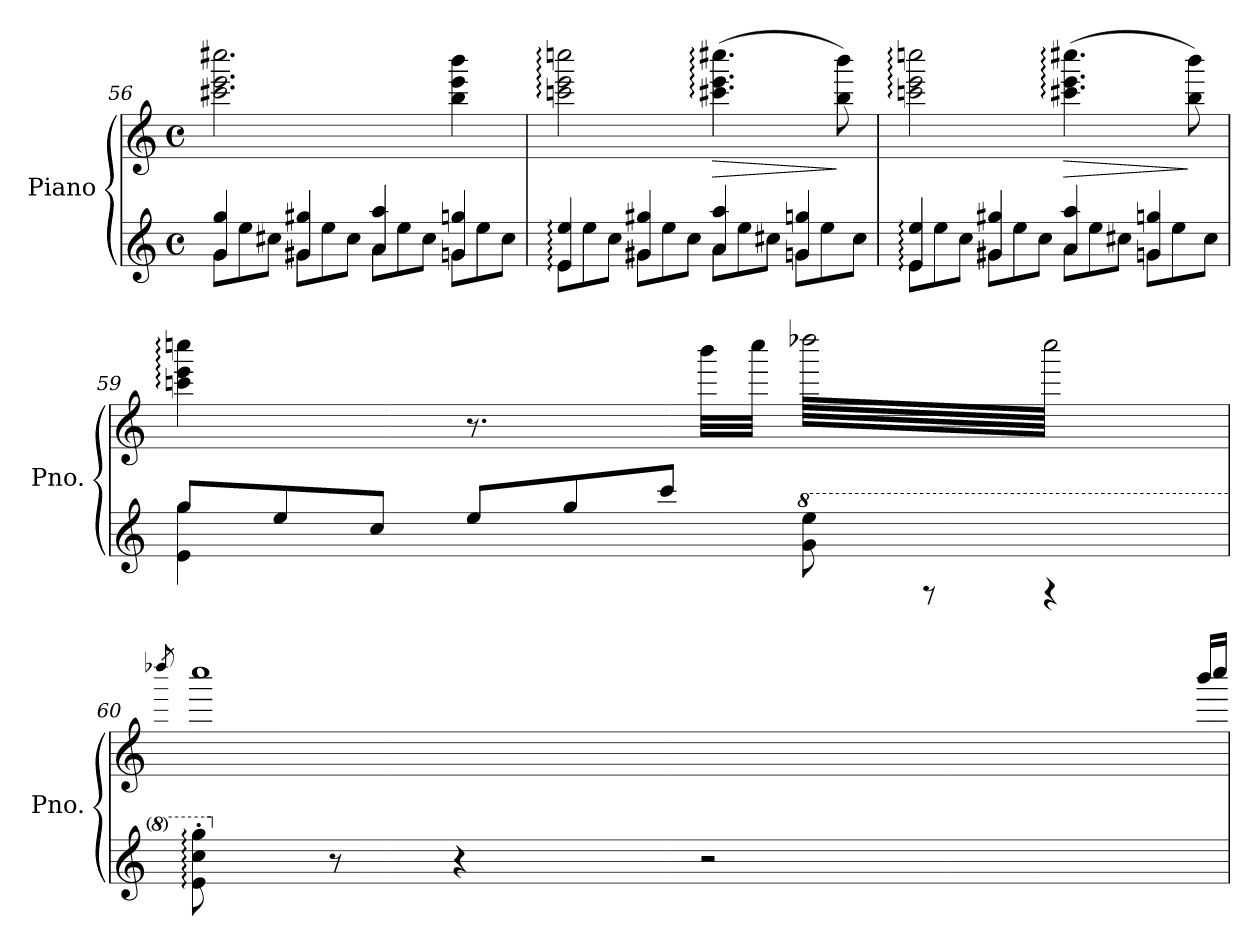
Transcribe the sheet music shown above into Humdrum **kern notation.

**kern	**kern	**dynam
*part1	*part1	*part1
*staff2	*staff1	*staff1/2
*I"Piano	*	*
*I'Pno.	*	*
*clefG2	*clefG2	*
*k[]	*k[]	*
*M4/4	*M4/4	*
*met(c)	*met(c)	*
*Xtuplet	*	*
=56	=56	=56
*^	*	*
12g\L	4g/ 4gg/	2.ccc#X\ 2.eee\ 2.cccc#X\	.
12ee\	.	.	.
12cc#X\J	.	.	.
12g#X\L	4g#/ 4gg#X/	.	.
12ee\	.	.	.
12cc#\J	.	.	.
12a\L	4a/ 4aa/	.	.
12ee\	.	.	.
12cc#\J	.	.	.
*	*	*MM140	*
12gn\L	4g/ 4ggn/	4bb\ 4eee\ 4bbb\	.
12ee\	.	.	.
12cc#\J	.	.	.
!!LO:PB:g=z
=57	=57	=57	=57
*	*	*MM100	*
12e\L	4e/: 4ee/:	2cccn\: 2eee\: 2ccccn\:	.
12ee\	.	.	.
12cc\J	.	.	.
12g#X\L	4g#/ 4gg#X/	.	.
12ee\	.	.	.
12cc\J	.	.	.
*	*	*MM140	*
!	!	!	!LO:HP:b
12a\L	4a/ 4aa/	(4.ccc#X\: 4.eee\: 4.cccc#X\:	>
12ee\	.	.	.
12cc#X\J	.	.	.
12gn\L	4g/ 4ggn/	.	.
12ee\	.	.	.
*	*	*MM160	*
.	.	8bb\ 8bbb\)	]
12cc#\J	.	.	.
=58	=58	=58	=58
12e\L	4e/: 4ee/:	2cccn\: 2eee\: 2ccccn\:	.
12ee\	.	.	.
12cc\J	.	.	.
12g#X\L	4g#/ 4gg#X/	.	.
12ee\	.	.	.
12cc\J	.	.	.
!	!	!	!LO:HP:b
12a\L	4a/ 4aa/	(4.ccc#X\: 4.eee\: 4.cccc#X\:	>
12ee\	.	.	.
12cc#X\J	.	.	.
12gn\L	4g/ 4ggn/	.	.
12ee\	.	.	.
*	*	*MM100	*
.	.	8bb\ 8bbb\)	]
12cc#\J	.	.	.
=59	=59	=59	=59
12gg/L	4e\ 4gg\	4cccn\: 4eee\: 4ccccn\:	.
12ee/	.	.	.
12cc/J	.	.	.
12ee/L	4ryy	8.r	.
12gg/	.	.	.
12ccc/J	.	.	.
.	.	(32bbb\LLL	.
.	.	32cccc\JJJ	.
*8va	*	*	*
*	*	*tremolo	*
8gg\ 8eee\	2ryy	64dddd-X\LLLL	.
.	.	64cccc\)	.
.	.	64dddd-X\	.
.	.	64cccc\)	.
.	.	64dddd-X\	.
.	.	64cccc\)	.
.	.	64dddd-X\	.
.	.	64cccc\)	.
8re	.	64dddd-X\	.
.	.	64cccc\)	.
.	.	64dddd-X\	.
.	.	64cccc\)	.
.	.	64dddd-X\	.
.	.	64cccc\)	.
.	.	64dddd-X\	.
.	.	64cccc\)	.
*	*	*MM110	*
4re	.	64dddd-X\	.
.	.	64cccc\)	.
.	.	64dddd-X\	.
.	.	64cccc\)	.
.	.	64dddd-X\	.
.	.	64cccc\)	.
.	.	64dddd-X\	.
.	.	64cccc\)	.
.	.	64dddd-X\	.
.	.	64cccc\)	.
.	.	64dddd-X\	.
.	.	64cccc\)	.
.	.	64dddd-X\	.
.	.	64cccc\)	.
.	.	64dddd-X\	.
.	.	64cccc\)JJJJ	.
*	*	*Xtremolo	*
*v	*v	*	*
=60	=60	=60
*	*MM60	*
.	8qdddd-X/	.
*	*^	*
*	*tremolo	*	*
8ee\:' 8ccc\:' 8ggg\:'	1cccc	64ccccyyLLLL	.
.	.	64dddd-yy	.
.	.	64ccccyy	.
.	.	64dddd-yy	.
.	.	64ccccyy	.
.	.	64dddd-yy	.
.	.	64ccccyy	.
.	.	64dddd-yy	.
*X8va	*	*	*
8r	.	64ccccyy	.
.	.	64dddd-yy	.
.	.	64ccccyy	.
.	.	64dddd-yy	.
.	.	64ccccyy	.
.	.	64dddd-yy	.
.	.	64ccccyy	.
.	.	64dddd-yy	.
4r	.	64ccccyy	.
.	.	64dddd-yy	.
.	.	64ccccyy	.
.	.	64dddd-yy	.
.	.	64ccccyy	.
.	.	64dddd-yy	.
.	.	64ccccyy	.
.	.	64dddd-yy	.
.	.	64ccccyy	.
.	.	64dddd-yy	.
.	.	64ccccyy	.
.	.	64dddd-yy	.
.	.	64ccccyy	.
.	.	64dddd-yy	.
.	.	64ccccyy	.
.	.	64dddd-yy	.
2r	.	64ccccyy	.
.	.	64dddd-yy	.
.	.	64ccccyy	.
.	.	64dddd-yy	.
.	.	64ccccyy	.
.	.	64dddd-yy	.
.	.	64ccccyy	.
.	.	64dddd-yy	.
.	.	64ccccyy	.
.	.	64dddd-yy	.
.	.	64ccccyy	.
.	.	64dddd-yy	.
.	.	64ccccyy	.
.	.	64dddd-yy	.
.	.	64ccccyy	.
.	.	64dddd-yy	.
.	.	64ccccyy	.
.	.	64dddd-yy	.
.	.	64ccccyy	.
.	.	64dddd-yy	.
.	.	64ccccyy	.
.	.	64dddd-yy	.
.	.	64ccccyy	.
.	.	64dddd-yy	.
.	.	64ccccyy	.
.	.	64dddd-yy	.
.	.	64ccccyy	.
.	.	64dddd-yy	.
.	.	64ccccyy	.
.	.	64dddd-yy	.
.	.	64ccccyy	.
.	.	64dddd-yyJJJJ	.
*	*Xtremolo	*	*
*	*MM80	*	*
8ryy	16bbb/LL	8ryy	.
.	.	.	.
.	.	.	.
.	.	.	.
.	16cccc/JJ	.	.
.	.	.	.
.	.	.	.
.	.	.	.
.	.	.	.
.	.	.	.
.	.	.	.
.	.	.	.
.	.	.	.
.	.	.	.
.	.	.	.
.	.	.	.
.	.	.	.
.	.	.	.
.	.	.	.
.	.	.	.
.	.	.	.
.	.	.	.
.	.	.	.
.	.	.	.
.	.	.	.
.	.	.	.
.	.	.	.
.	.	.	.
.	.	.	.
.	.	.	.
.	.	.	.
.	.	.	.
*	*v	*v	*
=	=	=
*-	*-	*-
